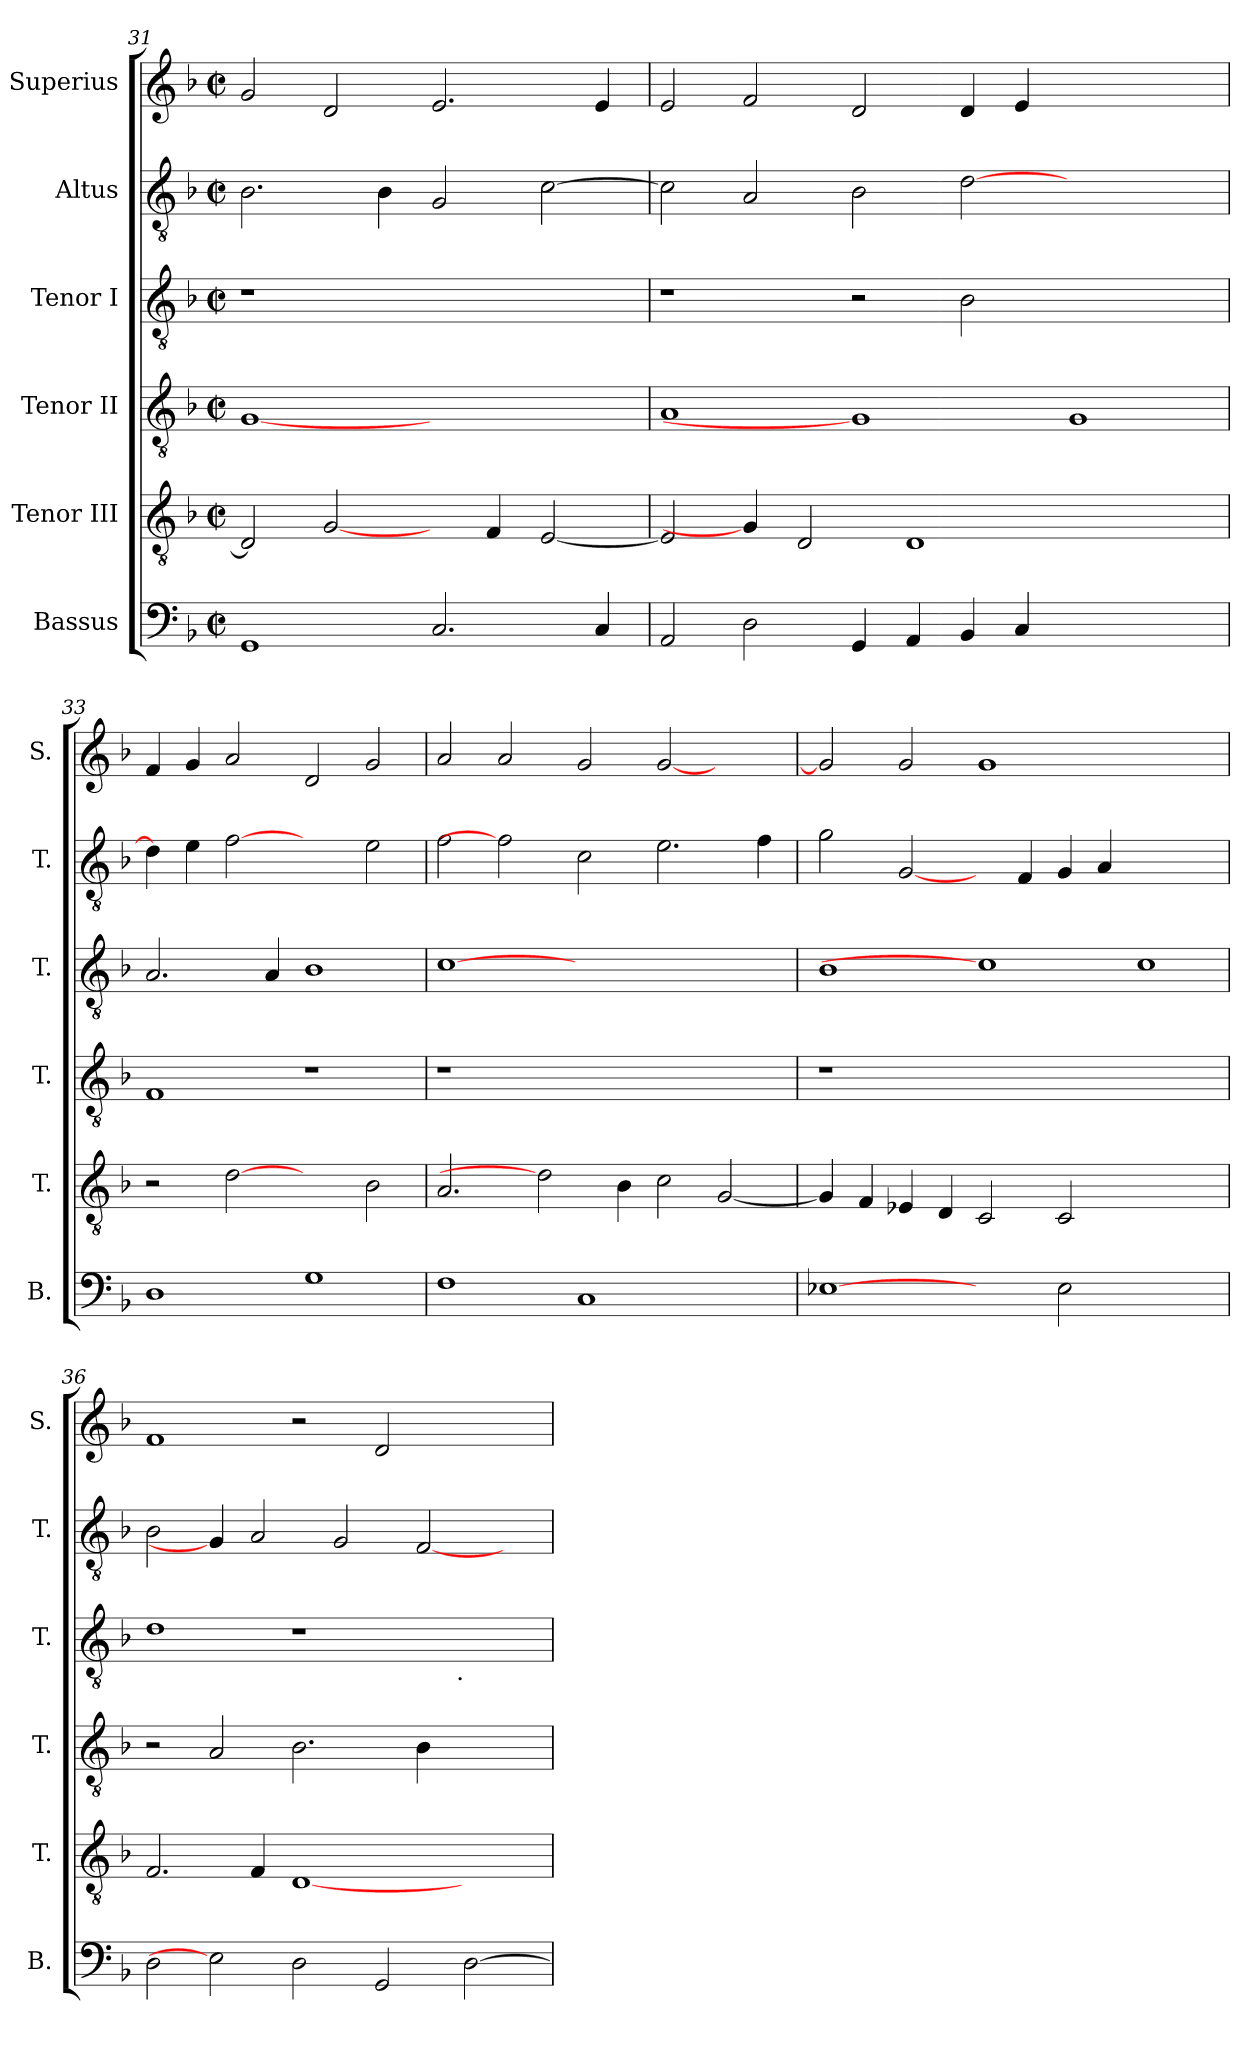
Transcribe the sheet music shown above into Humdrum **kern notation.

**kern	**kern	**kern	**kern	**kern	**kern
*part6	*part5	*part4	*part3	*part2	*part1
*staff6	*staff5	*staff4	*staff3	*staff2	*staff1
*I"Bassus	*I"Tenor III	*I"Tenor II	*I"Tenor I	*I"Altus	*I"Superius
*I'B.	*I'T.	*I'T.	*I'T.	*I'T.	*I'S.
*clefF4	*clefGv2	*clefGv2	*clefGv2	*clefGv2	*clefG2
*	*ITrd7c12	*ITrd7c12	*ITrd7c12	*ITrd7c12	*
*k[b-]	*k[b-]	*k[b-]	*k[b-]	*k[b-]	*k[b-]
*F:	*F:	*F:	*F:	*F:	*F:
*M2/2	*M2/2	*M2/2	*M2/2	*M2/2	*M2/2
*met(c|)	*met(c|)	*met(c|)	*met(c|)	*met(c|)	*met(c|)
=31	=31	=31	=31	=31	=31
!	!	!	!LO:N:vis=1	!	!
1GGi	2DDi/]	[1GGi	1r	2.BB-i\	2gi/
.	[2GGi/	.	.	.	2di/
.	.	.	.	4BB-i\	.
2.Ci/	4ryy	1ryy	1ryy	2GGi/	2.ei/
.	4FFi/	.	.	.	.
.	[<2EEi/	.	.	[>2Ci\	.
4Ci/	.	.	.	.	4ei/
=32	=32	=32	=32	=32	=32
2AAi/	2EEi/]	1AAi	1r	2Ci\]	2ei/
2Di\	4GGi/]	.	.	2AAi/	2fi/
.	2DDi/	.	.	.	.
4GGi/	.	1GGi]	2r	2BB-i\	2di/
4AAi/	1DDi	.	.	.	.
4BB-i/	.	.	2BB-i\	[>2Di\	4di/
4Ci/	.	.	.	.	4ei/
1ryy	.	1GGi	1ryy	1ryy	1ryy
.	2.ryy	.	.	.	.
!!LO:LB:g=z
=33	=33	=33	=33	=33	=33
1Di	2r	1FFi	2.AAi/	4Di\]	4fi/
.	.	.	.	4Ei\	4gi/
.	[2Di	.	.	[2Fi	2ai/
.	.	.	4AAi/	.	.
1Gi	2ryy	1r	1BB-i	2ryy	2di/
.	2BB-i\	.	.	2Ei\	2gi/
=34	=34	=34	=34	=34	=34
!	!	!LO:N:vis=1	!	!	!
1Fi	2.AAi/	1r	[1Ci	2Fi\	2ai/
.	.	.	.	2Fi]	2ai/
.	2Di]	.	.	.	.
1Ci	.	1.ryy	1.ryy	2Ci\	2gi/
.	4BB-i\	.	.	.	.
.	2Ci\	.	.	2.Ei\	[<2gi/
2ryy	[<2GGi/	.	.	.	2ryy
.	.	.	.	4Fi\	.
=35	=35	=35	=35	=35	=35
!	!	!LO:N:vis=1	!	!	!
[1E-Xi	4GGi/]	1r	1BB-i	2Gi\	2gi/]
.	4FFi/	.	.	.	.
.	4EE-Xi/	.	.	[2GGi/	2gi/
.	4DDi/	.	.	.	.
2ryy	2CCi/	0ryy	1Ci]	4ryy	1gi
.	.	.	.	4FFi/	.
2E-i\	2CCi/	.	.	4GGi/	.
.	.	.	.	4AAi/	.
1ryy	1ryy	.	1Ci	1ryy	1ryy
=36	=36	=36	=36	=36	=36
*	*	*	*^	*	*
2Di\	2.FFi/	2r	1Di	1ryy	2BB-i\	1fi
2E-i]	.	2AAi/	.	.	4GGi/]	.
.	4FFi/	.	.	.	2AAi/	.
2Di\	[<1DDi	2.BB-i\	1r	2ryy	.	2r
.	.	.	.	.	2GGi/	.
2GGi/	.	.	.	4ryy	.	2di/
.	.	4BB-i\	.	8...ryy	[<2FFi/	.
!	!	!	!	!LO:TX:b:t=.	!	!
.	.	.	.	2ryy	.	.
[>2Di\	2ryy	2ryy	2ryy	.	.	2ryy
.	.	.	.	.	4ryy	.
.	.	.	.	64ryy	.	.
*	*	*	*v	*v	*	*
=	=	=	=	=	=
*-	*-	*-	*-	*-	*-
